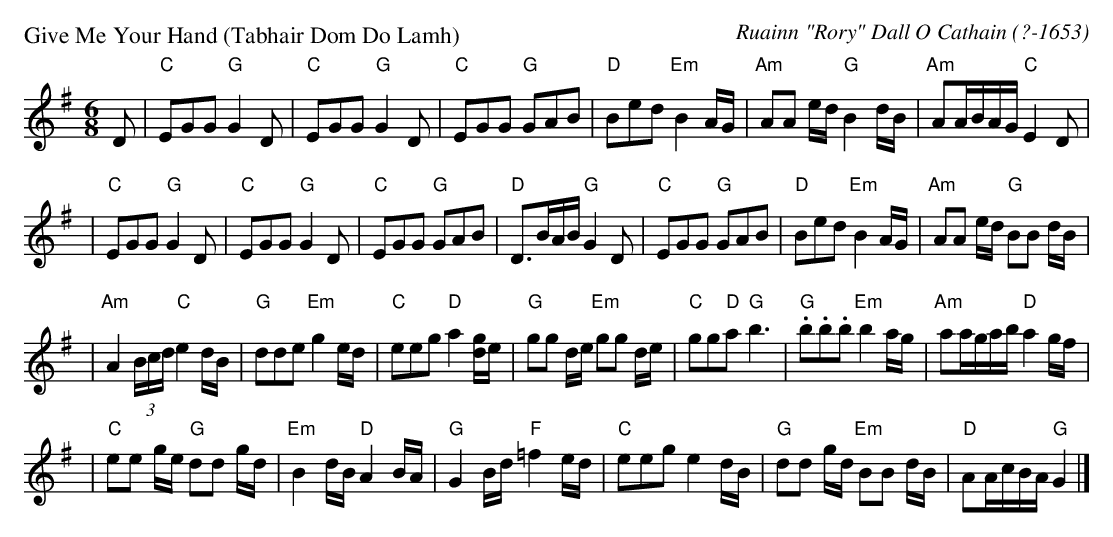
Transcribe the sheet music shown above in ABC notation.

X:1
P: Give Me Your Hand (Tabhair Dom Do Lamh)
C: Ruainn "Rory" Dall O Cathain (?-1653)
M:6/8
L:1/8
K:G
D \
| "C"EGG "G"G2D \
| "C"EGG "G"G2D \
| "C"EGG "G"GAB \
| "D"Bed "Em"B2 A/G/ \
| "Am"AA e/d/ "G"B2 d/B/ \
| "Am"AA/B/A/G/ "C"E2D |
| "C"EGG "G"G2D \
| "C"EGG "G"G2D \
| "C"EGG "G"GAB \
| "D"D3/B/A/B/ "G"G2D \
| "C"EGG "G"GAB \
| "D"Bed "Em"B2 A/G/ \
| "Am"AA e/d/ "G"BB d/B/ |
| "Am"A2 (3B/c/d/ "C"e2 d/B/ \
| "G"dde "Em"g2 e/d/ \
| "C"eeg "D"a2 [g/d/]e/ \
| "G"gg d/e/ "Em"gg d/e/ \
| "C"gg"D"a "G"b3 \
| "G".b.b.b "Em"b2 a/g/ \
| "Am"aa/g/a/b/ "D"a2 g/f/ |
| "C"ee g/e/ "G"dd g/d/ \
| "Em"B2 d/B/ "D"A2 B/A/ \
| "G"G2 B/d/ "F"=f2 e/d/ \
| "C"eeg e2 d/B/ \
| "G"dd g/d/ "Em"BB d/B/ \
| "D"AA/c/B/A/ "G"G2 |]
